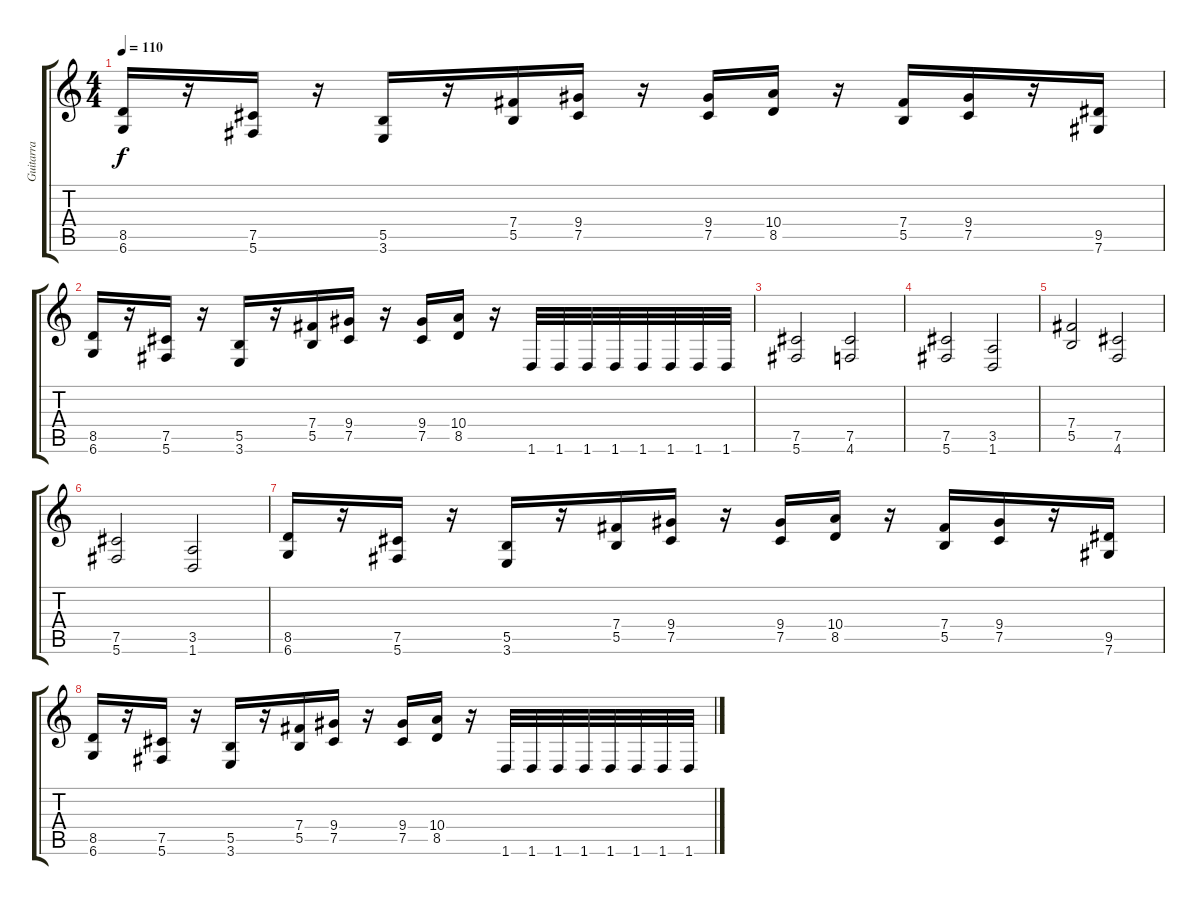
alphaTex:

\track ("Guitarra" "Guitarra") {instrument distortionguitar}
\staff {score tabs}
\tuning (Db4 Ab3 E3 B2 Gb2 Db2) {hide}
\ts (4 4)
\tempo 110
\clef g2
\ks c
(8.5 6.6).16{dy f} r.16 (7.5 5.6).16 r.16 (5.5 3.6).16 r.16 (7.4 5.5).16 (9.4 7.5).16 r.16 (9.4 7.5).16 (10.4 8.5).16 r.16 (7.4 5.5).16 (9.4 7.5).16 r.16 (9.5 7.6).16 |
(8.5 6.6).16 r.16 (7.5 5.6).16 r.16 (5.5 3.6).16 r.16 (7.4 5.5).16 (9.4 7.5).16 r.16 (9.4 7.5).16 (10.4 8.5).16 r.16 1.6.32 1.6.32 1.6.32 1.6.32 1.6.32 1.6.32 1.6.32 1.6.32 |
(7.5 5.6).2 (7.5 4.6).2 |
(7.5 5.6).2 (3.5 1.6).2 |
(7.4 5.5).2 (7.5 4.6).2 |
(7.5 5.6).2 (3.5 1.6).2 |
(8.5 6.6).16 r.16 (7.5 5.6).16 r.16 (5.5 3.6).16 r.16 (7.4 5.5).16 (9.4 7.5).16 r.16 (9.4 7.5).16 (10.4 8.5).16 r.16 (7.4 5.5).16 (9.4 7.5).16 r.16 (9.5 7.6).16 |
(8.5 6.6).16 r.16 (7.5 5.6).16 r.16 (5.5 3.6).16 r.16 (7.4 5.5).16 (9.4 7.5).16 r.16 (9.4 7.5).16 (10.4 8.5).16 r.16 1.6.32 1.6.32 1.6.32 1.6.32 1.6.32 1.6.32 1.6.32 1.6.32
